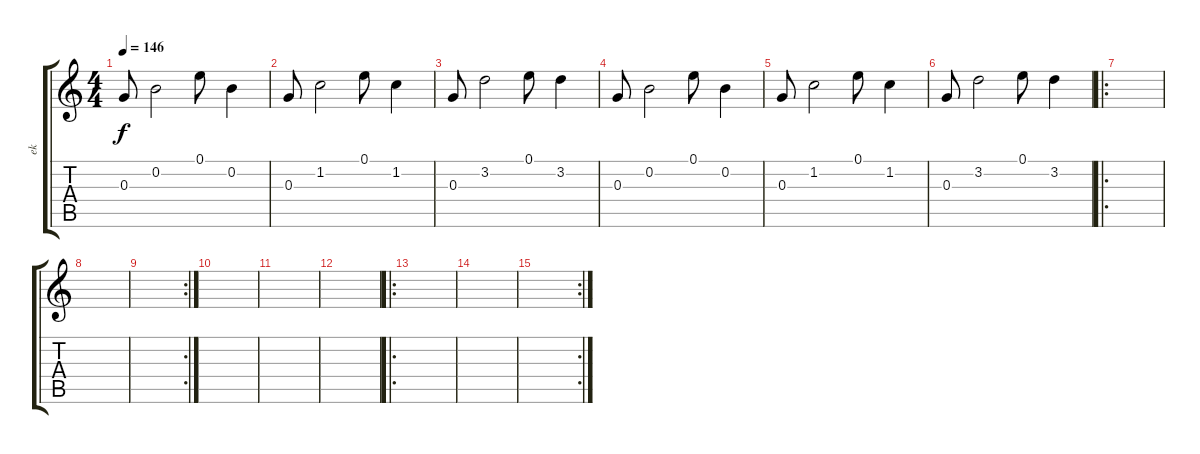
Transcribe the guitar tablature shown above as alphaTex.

\track ("ek" "ek") {instrument overdrivenguitar}
\staff {score tabs}
\tuning (E4 B3 G3 D3 A2 E2) {hide}
\ts (4 4)
\tempo 146
\clef g2
\ks c
0.3.8{dy f volume 16} 0.2.2 0.1.8 0.2.4 |
0.3.8 1.2.2 0.1.8 1.2.4 |
0.3.8 3.2.2 0.1.8 3.2.4 |
0.3.8 0.2.2 0.1.8 0.2.4 |
0.3.8 1.2.2 0.1.8 1.2.4 |
0.3.8 3.2.2 0.1.8 3.2.4 |
\ro
|
|
\rc 2
|
|
|
|
\ro
|
|
\rc 2
